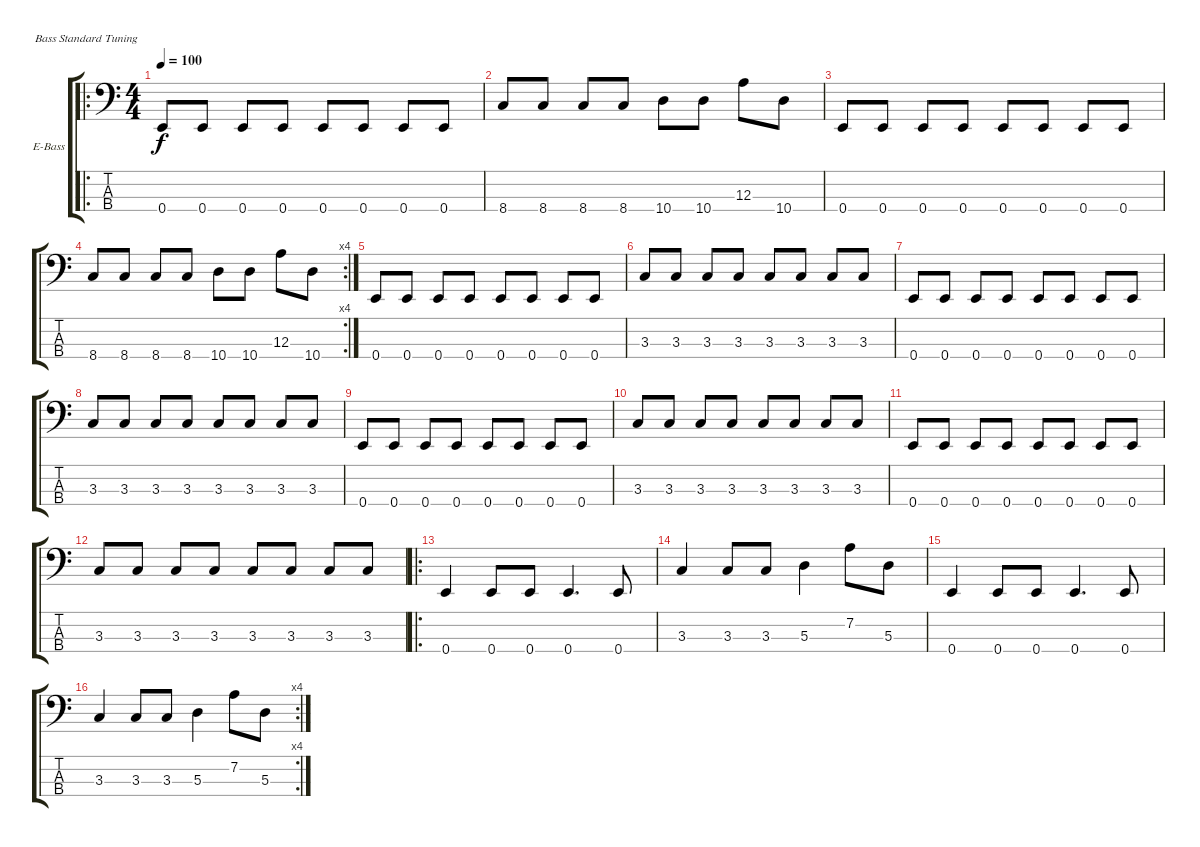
\defaultSystemsLayout 4
\bracketExtendMode groupsimilarinstruments
\firstSystemTrackNameOrientation horizontal
\otherSystemsTrackNameOrientation horizontal
\track ("Electric Bass" "E-Bass") {instrument electricbassfinger}
\staff {score tabs}
\tuning (G2 D2 A1 E1)
\ro
\ts (4 4)
\tempo 100
\clef f4
\ks c
0.4.8{dy f} 0.4.8 0.4.8 0.4.8 0.4.8 0.4.8 0.4.8 0.4.8 |
8.4.8 8.4.8 8.4.8 8.4.8 10.4.8 10.4.8 12.3.8 10.4.8 |
0.4.8 0.4.8 0.4.8 0.4.8 0.4.8 0.4.8 0.4.8 0.4.8 |
\rc 4
8.4.8 8.4.8 8.4.8 8.4.8 10.4.8 10.4.8 12.3.8 10.4.8 |
0.4.8 0.4.8 0.4.8 0.4.8 0.4.8 0.4.8 0.4.8 0.4.8 |
3.3.8 3.3.8 3.3.8 3.3.8 3.3.8 3.3.8 3.3.8 3.3.8 |
0.4.8 0.4.8 0.4.8 0.4.8 0.4.8 0.4.8 0.4.8 0.4.8 |
3.3.8 3.3.8 3.3.8 3.3.8 3.3.8 3.3.8 3.3.8 3.3.8 |
0.4.8 0.4.8 0.4.8 0.4.8 0.4.8 0.4.8 0.4.8 0.4.8 |
3.3.8 3.3.8 3.3.8 3.3.8 3.3.8 3.3.8 3.3.8 3.3.8 |
0.4.8 0.4.8 0.4.8 0.4.8 0.4.8 0.4.8 0.4.8 0.4.8 |
3.3.8 3.3.8 3.3.8 3.3.8 3.3.8 3.3.8 3.3.8 3.3.8 |
\ro
0.4.4 0.4.8 0.4.8 0.4.4{d} 0.4.8 |
3.3.4 3.3.8 3.3.8 5.3.4 7.2.8 5.3.8 |
0.4.4 0.4.8 0.4.8 0.4.4{d} 0.4.8 |
\rc 4
3.3.4 3.3.8 3.3.8 5.3.4 7.2.8 5.3.8
